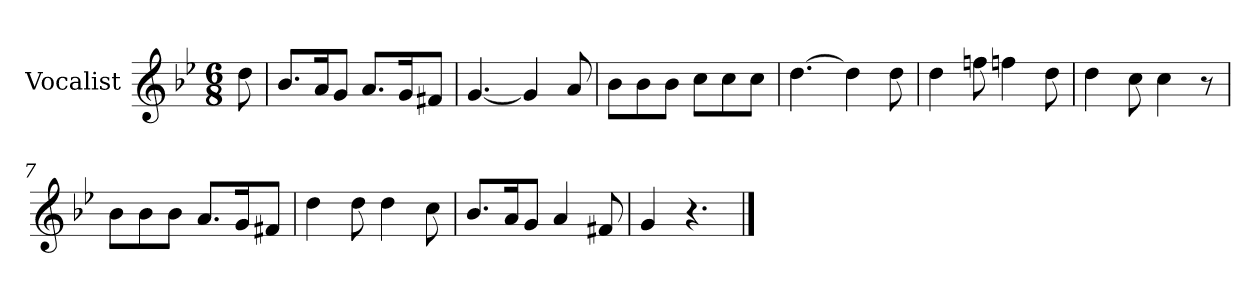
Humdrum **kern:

**kern
*part1
*staff1
*I"Vocalist
*k[b-e-]
*g:
*M6/8
=
8dd
=1
8.b-L
16aK
8gJ
8.aL
16gK
8f#XJ
=2
[4.g
4g]
8a
=3
8b-L
8b-
8b-J
8ccL
8cc
8ccJ
=4
[4.dd
4dd]
8dd
=5
4dd
8ffn
4ffn
8dd
=6
4dd
8cc
4cc
8r
=7
8b-L
8b-
8b-J
8.aL
16gK
8f#XJ
=8
4dd
8dd
4dd
8cc
=9
8.b-L
16aK
8gJ
4a
8f#X
=10
4g
4.r
==
*-
